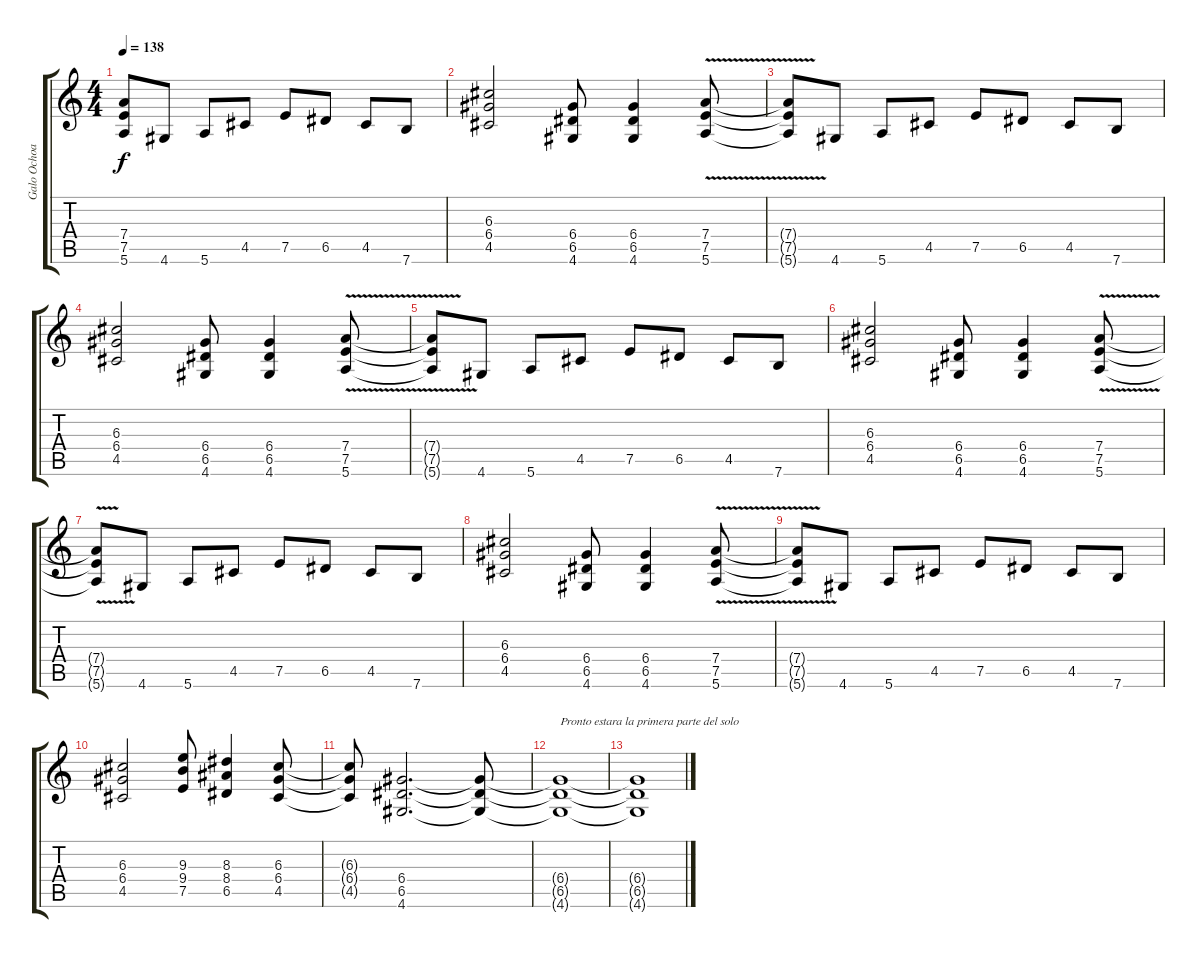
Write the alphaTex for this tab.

\track ("Galo Ochoa" "Galo Ochoa") {instrument overdrivenguitar}
\staff {score tabs}
\tuning (E4 B3 G3 D3 A2 E2) {hide}
\ts (4 4)
\tempo 138
\clef g2
\ks c
(7.4{t} 7.5{t} 5.6{t}).8{dy f} 4.6.8{volume 16} 5.6.8 4.5.8 7.5.8 6.5.8 4.5.8 7.6.8 |
(6.3 6.4 4.5).2 (6.4 6.5 4.6).8 (6.4 6.5 4.6).4 (7.4{v} 7.5{v} 5.6{v}).8 |
(7.4{t} 7.5{t} 5.6{t}).8 4.6.8{volume 16} 5.6.8 4.5.8 7.5.8 6.5.8 4.5.8 7.6.8 |
(6.3 6.4 4.5).2 (6.4 6.5 4.6).8 (6.4 6.5 4.6).4 (7.4{v} 7.5{v} 5.6{v}).8 |
(7.4{t} 7.5{t} 5.6{t}).8 4.6.8{volume 16} 5.6.8 4.5.8 7.5.8 6.5.8 4.5.8 7.6.8 |
(6.3 6.4 4.5).2 (6.4 6.5 4.6).8 (6.4 6.5 4.6).4 (7.4{v} 7.5{v} 5.6{v}).8 |
(7.4{t} 7.5{t} 5.6{t}).8 4.6.8{volume 16} 5.6.8 4.5.8 7.5.8 6.5.8 4.5.8 7.6.8 |
(6.3 6.4 4.5).2 (6.4 6.5 4.6).8 (6.4 6.5 4.6).4 (7.4{v} 7.5{v} 5.6{v}).8 |
(7.4{t} 7.5{t} 5.6{t}).8 4.6.8{volume 16} 5.6.8 4.5.8 7.5.8 6.5.8 4.5.8 7.6.8 |
(6.3 6.4 4.5).2{volume 13} (9.3 9.4 7.5).8 (8.3 8.4 6.5).4 (6.3 6.4 4.5).8 |
(6.3{t} 6.4{t} 4.5{t}).8 (6.4 6.5 4.6).2{d} (6.4{t} 6.5{t} 4.6{t}).8 |
(6.4{t} 6.5{t} 4.6{t}).1{txt "Pronto estara la primera parte del solo"} |
(6.4{t} 6.5{t} 4.6{t}).1
